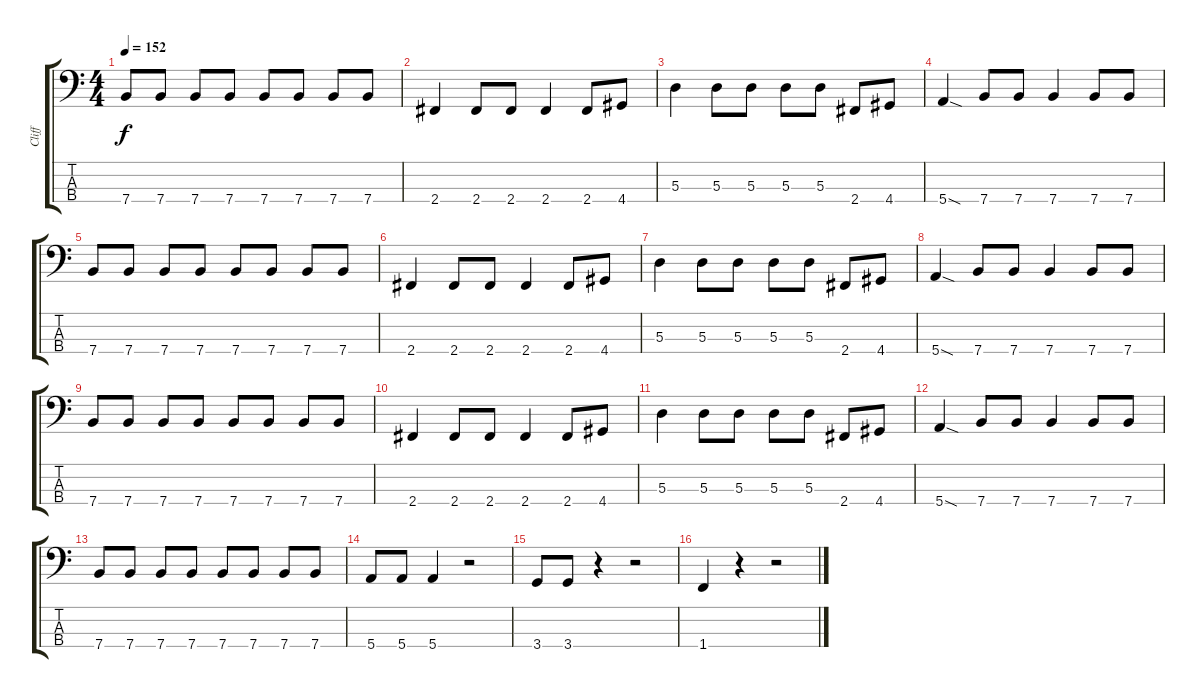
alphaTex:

\track ("Cliff" "Cliff") {instrument electricbassfinger}
\staff {score tabs}
\tuning (G2 D2 A1 E1) {hide}
\ts (4 4)
\tempo 152
\clef f4
\ks c
7.4.8{dy f} 7.4.8 7.4.8 7.4.8 7.4.8 7.4.8 7.4.8 7.4.8 |
2.4.4 2.4.8 2.4.8 2.4.4 2.4.8 4.4.8 |
5.3.4 5.3.8 5.3.8 5.3.8 5.3.8 2.4.8 4.4.8 |
5.4{sod}.4 7.4.8 7.4.8 7.4.4 7.4.8 7.4.8 |
7.4.8 7.4.8 7.4.8 7.4.8 7.4.8 7.4.8 7.4.8 7.4.8 |
2.4.4 2.4.8 2.4.8 2.4.4 2.4.8 4.4.8 |
5.3.4 5.3.8 5.3.8 5.3.8 5.3.8 2.4.8 4.4.8 |
5.4{sod}.4 7.4.8 7.4.8 7.4.4 7.4.8 7.4.8 |
7.4.8 7.4.8 7.4.8 7.4.8 7.4.8 7.4.8 7.4.8 7.4.8 |
2.4.4 2.4.8 2.4.8 2.4.4 2.4.8 4.4.8 |
5.3.4 5.3.8 5.3.8 5.3.8 5.3.8 2.4.8 4.4.8 |
5.4{sod}.4 7.4.8 7.4.8 7.4.4 7.4.8 7.4.8 |
7.4.8 7.4.8 7.4.8 7.4.8 7.4.8 7.4.8 7.4.8 7.4.8 |
5.4.8 5.4.8 5.4.4 r.2 |
3.4.8 3.4.8 r.4 r.2 |
1.4.4 r.4 r.2
